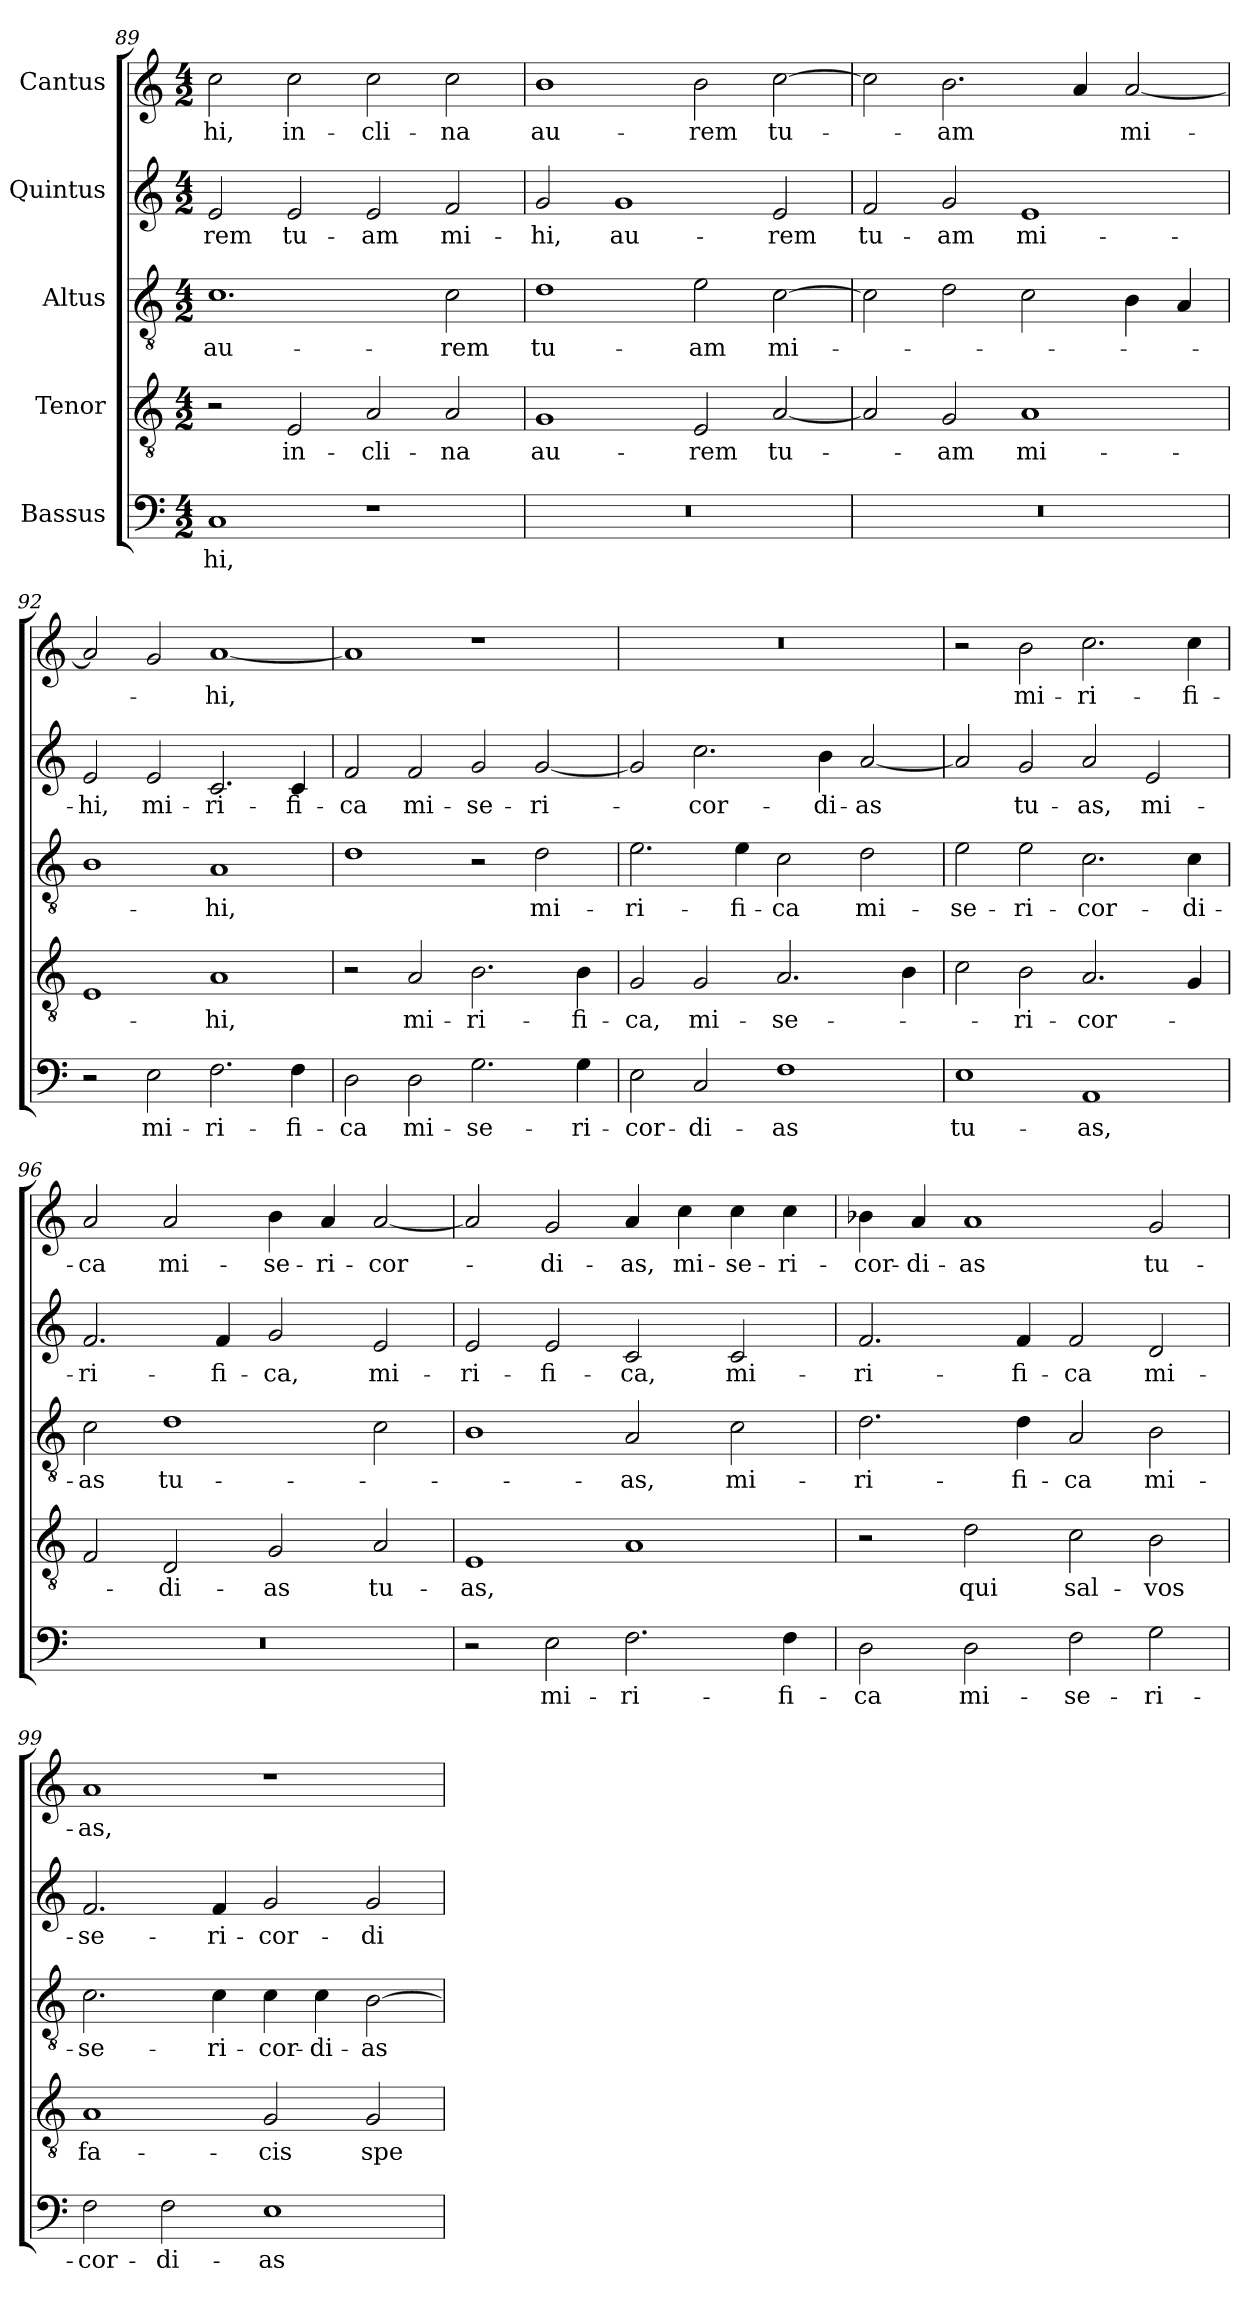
**kern	**text	**kern	**text	**kern	**text	**kern	**text	**kern	**text
*part5	*part5	*part4	*part4	*part3	*part3	*part2	*part2	*part1	*part1
*staff5	*staff5	*staff4	*staff4	*staff3	*staff3	*staff2	*staff2	*staff1	*staff1
*I"Bassus	*	*I"Tenor	*	*I"Altus	*	*I"Quintus	*	*I"Cantus	*
*clefF4	*	*clefGv2	*	*clefGv2	*	*clefG2	*	*clefG2	*
*k[]	*	*k[]	*	*k[]	*	*k[]	*	*k[]	*
*M4/2	*	*M4/2	*	*M4/2	*	*M4/2	*	*M4/2	*
=89	=89	=89	=89	=89	=89	=89	=89	=89	=89
!	!LO:LY:b	!	!	!	!LO:LY:b	!	!LO:LY:b	!	!LO:LY:b
1C	-hi,	2r	.	1.c	au-	2e/	-rem	2cc\	-hi,
!	!	!	!LO:LY:b	!	!	!	!LO:LY:b	!	!LO:LY:b
.	.	2E/	in-	.	.	2e/	tu-	2cc\	in-
!	!	!	!LO:LY:b	!	!	!	!LO:LY:b	!	!LO:LY:b
1r	.	2A/	-cli-	.	.	2e/	-am	2cc\	-cli-
!	!	!	!LO:LY:b	!	!LO:LY:b	!	!LO:LY:b	!	!LO:LY:b
.	.	2A/	-na	2c\	-rem	2f/	mi-	2cc\	-na
=90	=90	=90	=90	=90	=90	=90	=90	=90	=90
!	!	!	!LO:LY:b	!	!LO:LY:b	!	!LO:LY:b	!	!LO:LY:b
0r	.	1G	au-	1d	tu-	2g/	-hi,	1b	au-
!	!	!	!	!	!	!	!LO:LY:b	!	!
.	.	.	.	.	.	1g	au-	.	.
!	!	!	!LO:LY:b	!	!LO:LY:b	!	!	!	!LO:LY:b
.	.	2E/	-rem	2e\	-am	.	.	2b\	-rem
!	!	!	!LO:LY:b	!	!LO:LY:b	!	!LO:LY:b	!	!LO:LY:b
.	.	[2A	tu-	[2c	mi-	2e/	-rem	[2cc	tu-
=91	=91	=91	=91	=91	=91	=91	=91	=91	=91
!	!	!	!	!	!	!	!LO:LY:b	!	!
0r	.	2A/]	.	2c\]	.	2f/	tu-	2cc\]	.
!	!	!	!LO:LY:b	!	!	!	!LO:LY:b	!	!LO:LY:b
.	.	2G/	-am	2d\	.	2g/	-am	2.b\	am
!	!	!	!LO:LY:b	!	!	!	!LO:LY:b	!	!
.	.	1A	mi-	2c\	.	1e	mi-	.	.
.	.	.	.	.	.	.	.	4a/	.
!	!	!	!	!	!	!	!	!	!LO:LY:b
.	.	.	.	4B\	.	.	.	[2a	mi-
.	.	.	.	4A/	.	.	.	.	.
=92	=92	=92	=92	=92	=92	=92	=92	=92	=92
!	!	!	!	!	!	!	!LO:LY:b	!	!
2r	.	1E	.	1B	.	2e/	-hi,	2a/]	.
!	!LO:LY:b	!	!	!	!	!	!LO:LY:b	!	!
2E\	mi-	.	.	.	.	2e/	mi-	2g/	.
!	!LO:LY:b	!	!LO:LY:b	!	!LO:LY:b	!	!LO:LY:b	!	!LO:LY:b
2.F\	-ri-	1A	-hi,	1A	-hi,	2.c/	-ri-	[1a	-hi,
!	!LO:LY:b	!	!	!	!	!	!LO:LY:b	!	!
4F\	-fi-	.	.	.	.	4c/	-fi-	.	.
=93	=93	=93	=93	=93	=93	=93	=93	=93	=93
!	!LO:LY:b	!	!	!	!	!	!LO:LY:b	!	!
2D\	-ca	2r	.	1d	.	2f/	-ca	1a]	.
!	!LO:LY:b	!	!LO:LY:b	!	!	!	!LO:LY:b	!	!
2D\	mi-	2A/	mi-	.	.	2f/	mi-	.	.
!	!LO:LY:b	!	!LO:LY:b	!	!	!	!LO:LY:b	!	!
2.G\	-se-	2.B\	-ri-	2r	.	2g/	-se-	1r	.
!	!	!	!	!	!LO:LY:b	!	!LO:LY:b	!	!
.	.	.	.	2d\	mi-	[2g	-ri-	.	.
!	!LO:LY:b	!	!LO:LY:b	!	!	!	!	!	!
4G\	-ri-	4B\	-fi-	.	.	.	.	.	.
!!LO:LB:g=z
=94	=94	=94	=94	=94	=94	=94	=94	=94	=94
!	!LO:LY:b	!	!LO:LY:b	!	!LO:LY:b	!	!	!	!
2E\	-cor-	2G/	-ca,	2.e\	-ri-	2g/]	.	0r	.
!	!LO:LY:b	!	!LO:LY:b	!	!	!	!LO:LY:b	!	!
2C/	-di-	2G/	mi-	.	.	2.cc\	-cor-	.	.
!	!	!	!	!	!LO:LY:b	!	!	!	!
.	.	.	.	4e\	-fi-	.	.	.	.
!	!LO:LY:b	!	!LO:LY:b	!	!LO:LY:b	!	!	!	!
1F	-as	2.A/	-se-	2c\	-ca	.	.	.	.
!	!	!	!	!	!	!	!LO:LY:b	!	!
.	.	.	.	.	.	4b\	-di-	.	.
!	!	!	!	!	!LO:LY:b	!	!LO:LY:b	!	!
.	.	.	.	2d\	mi-	[2a	-as	.	.
.	.	4B\	.	.	.	.	.	.	.
=95	=95	=95	=95	=95	=95	=95	=95	=95	=95
!	!LO:LY:b	!	!	!	!LO:LY:b	!	!	!	!
1E	tu-	2c\	.	2e\	-se-	2a/]	.	2r	.
!	!	!	!LO:LY:b	!	!LO:LY:b	!	!LO:LY:b	!	!LO:LY:b
.	.	2B\	-ri-	2e\	-ri-	2g/	tu-	2b\	mi-
!	!LO:LY:b	!	!LO:LY:b	!	!LO:LY:b	!	!LO:LY:b	!	!LO:LY:b
1AA	-as,	2.A/	-cor-	2.c\	-cor-	2a/	-as,	2.cc\	-ri-
!	!	!	!	!	!	!	!LO:LY:b	!	!
.	.	.	.	.	.	2e/	mi-	.	.
!	!	!	!	!	!LO:LY:b	!	!	!	!LO:LY:b
.	.	4G/	.	4c\	-di-	.	.	4cc\	-fi-
=96	=96	=96	=96	=96	=96	=96	=96	=96	=96
!	!	!	!	!	!LO:LY:b	!	!LO:LY:b	!	!LO:LY:b
0r	.	2F/	.	2c\	-as	2.f/	-ri-	2a/	-ca
!	!	!	!LO:LY:b	!	!LO:LY:b	!	!	!	!LO:LY:b
.	.	2D/	-di-	1d	tu-	.	.	2a/	mi-
!	!	!	!	!	!	!	!LO:LY:b	!	!
.	.	.	.	.	.	4f/	-fi-	.	.
!	!	!	!LO:LY:b	!	!	!	!LO:LY:b	!	!LO:LY:b
.	.	2G/	-as	.	.	2g/	-ca,	4b\	-se-
!	!	!	!	!	!	!	!	!	!LO:LY:b
.	.	.	.	.	.	.	.	4a/	-ri-
!	!	!	!LO:LY:b	!	!	!	!LO:LY:b	!	!LO:LY:b
.	.	2A/	tu-	2c\	.	2e/	mi-	[2a	-cor-
=97	=97	=97	=97	=97	=97	=97	=97	=97	=97
!	!	!	!LO:LY:b	!	!	!	!LO:LY:b	!	!
2r	.	1E	-as,	1B	.	2e/	-ri-	2a/]	.
!	!LO:LY:b	!	!	!	!	!	!LO:LY:b	!	!LO:LY:b
2E\	mi-	.	.	.	.	2e/	-fi-	2g/	-di-
!	!LO:LY:b	!	!	!	!LO:LY:b	!	!LO:LY:b	!	!LO:LY:b
2.F\	-ri-	1A	.	2A/	-as,	2c/	-ca,	4a/	-as,
!	!	!	!	!	!	!	!	!	!LO:LY:b
.	.	.	.	.	.	.	.	4cc\	mi-
!	!	!	!	!	!LO:LY:b	!	!LO:LY:b	!	!LO:LY:b
.	.	.	.	2c\	mi-	2c/	mi-	4cc\	-se-
!	!LO:LY:b	!	!	!	!	!	!	!	!LO:LY:b
4F\	-fi-	.	.	.	.	.	.	4cc\	-ri-
=98	=98	=98	=98	=98	=98	=98	=98	=98	=98
!	!LO:LY:b	!	!	!	!LO:LY:b	!	!LO:LY:b	!	!LO:LY:b
2D\	-ca	2r	.	2.d\	-ri-	2.f/	-ri-	4b-X\	-cor-
!	!	!	!	!	!	!	!	!	!LO:LY:b
.	.	.	.	.	.	.	.	4a/	-di-
!	!LO:LY:b	!	!LO:LY:b	!	!	!	!	!	!LO:LY:b
2D\	mi-	2d\	qui	.	.	.	.	1a	-as
!	!	!	!	!	!LO:LY:b	!	!LO:LY:b	!	!
.	.	.	.	4d\	-fi-	4f/	-fi-	.	.
!	!LO:LY:b	!	!LO:LY:b	!	!LO:LY:b	!	!LO:LY:b	!	!
2F\	-se-	2c\	sal-	2A/	-ca	2f/	-ca	.	.
!	!LO:LY:b	!	!LO:LY:b	!	!LO:LY:b	!	!LO:LY:b	!	!LO:LY:b
2G\	-ri-	2B\	-vos	2B\	mi-	2d/	mi-	2g/	tu-
!!LO:PB:g=z
=99	=99	=99	=99	=99	=99	=99	=99	=99	=99
!	!LO:LY:b	!	!LO:LY:b	!	!LO:LY:b	!	!LO:LY:b	!	!LO:LY:b
2F\	-cor-	1A	fa-	2.c\	-se-	2.f/	-se-	1a	-as,
!	!LO:LY:b	!	!	!	!	!	!	!	!
2F\	-di-	.	.	.	.	.	.	.	.
!	!	!	!	!	!LO:LY:b	!	!LO:LY:b	!	!
.	.	.	.	4c\	-ri-	4f/	-ri-	.	.
!	!LO:LY:b	!	!LO:LY:b	!	!LO:LY:b	!	!LO:LY:b	!	!
1E	-as	2G/	-cis	4c\	-cor-	2g/	-cor-	1r	.
!	!	!	!	!	!LO:LY:b	!	!	!	!
.	.	.	.	4c\	-di-	.	.	.	.
!	!	!	!LO:LY:b	!	!LO:LY:b	!	!LO:LY:b	!	!
.	.	2G/	spe-	[2B\	-as	2g/	-di-	.	.
=	=	=	=	=	=	=	=	=	=
*-	*-	*-	*-	*-	*-	*-	*-	*-	*-
